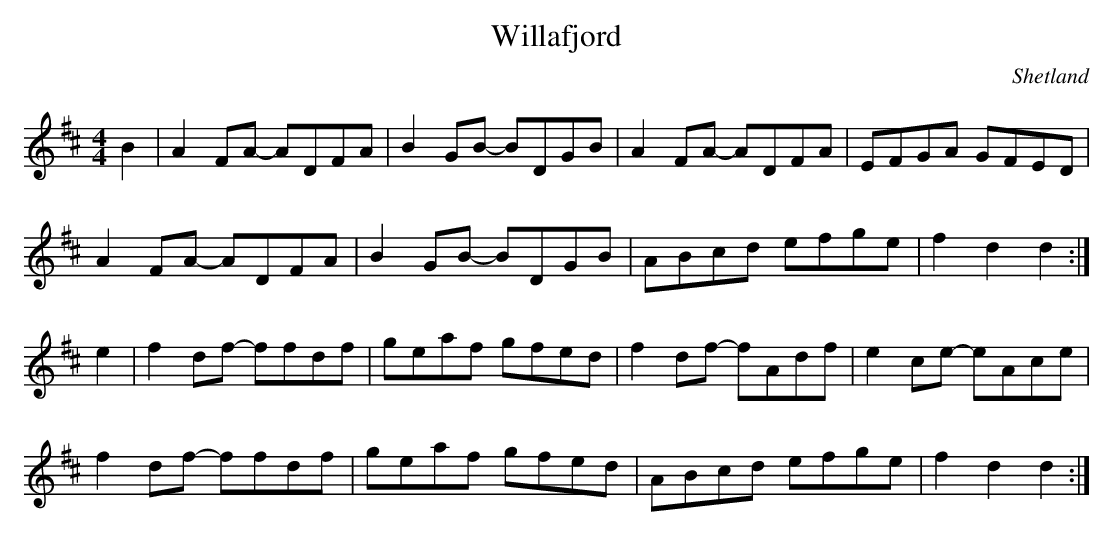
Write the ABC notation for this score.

X:1
T:Willafjord
O:Shetland
M:4/4
L:1/8
K:D
B2|A2 FA- ADFA|B2 GB- BDGB|A2 FA- ADFA|EFGA GFED|
A2 FA- ADFA|B2 GB- BDGB|ABcd efge|f2 d2 d2:|
e2|f2 df- ffdf|geaf gfed|f2 df- fAdf|e2 ce- eAce|
f2 df- ffdf|geaf gfed|ABcd efge|f2 d2 d2:|
